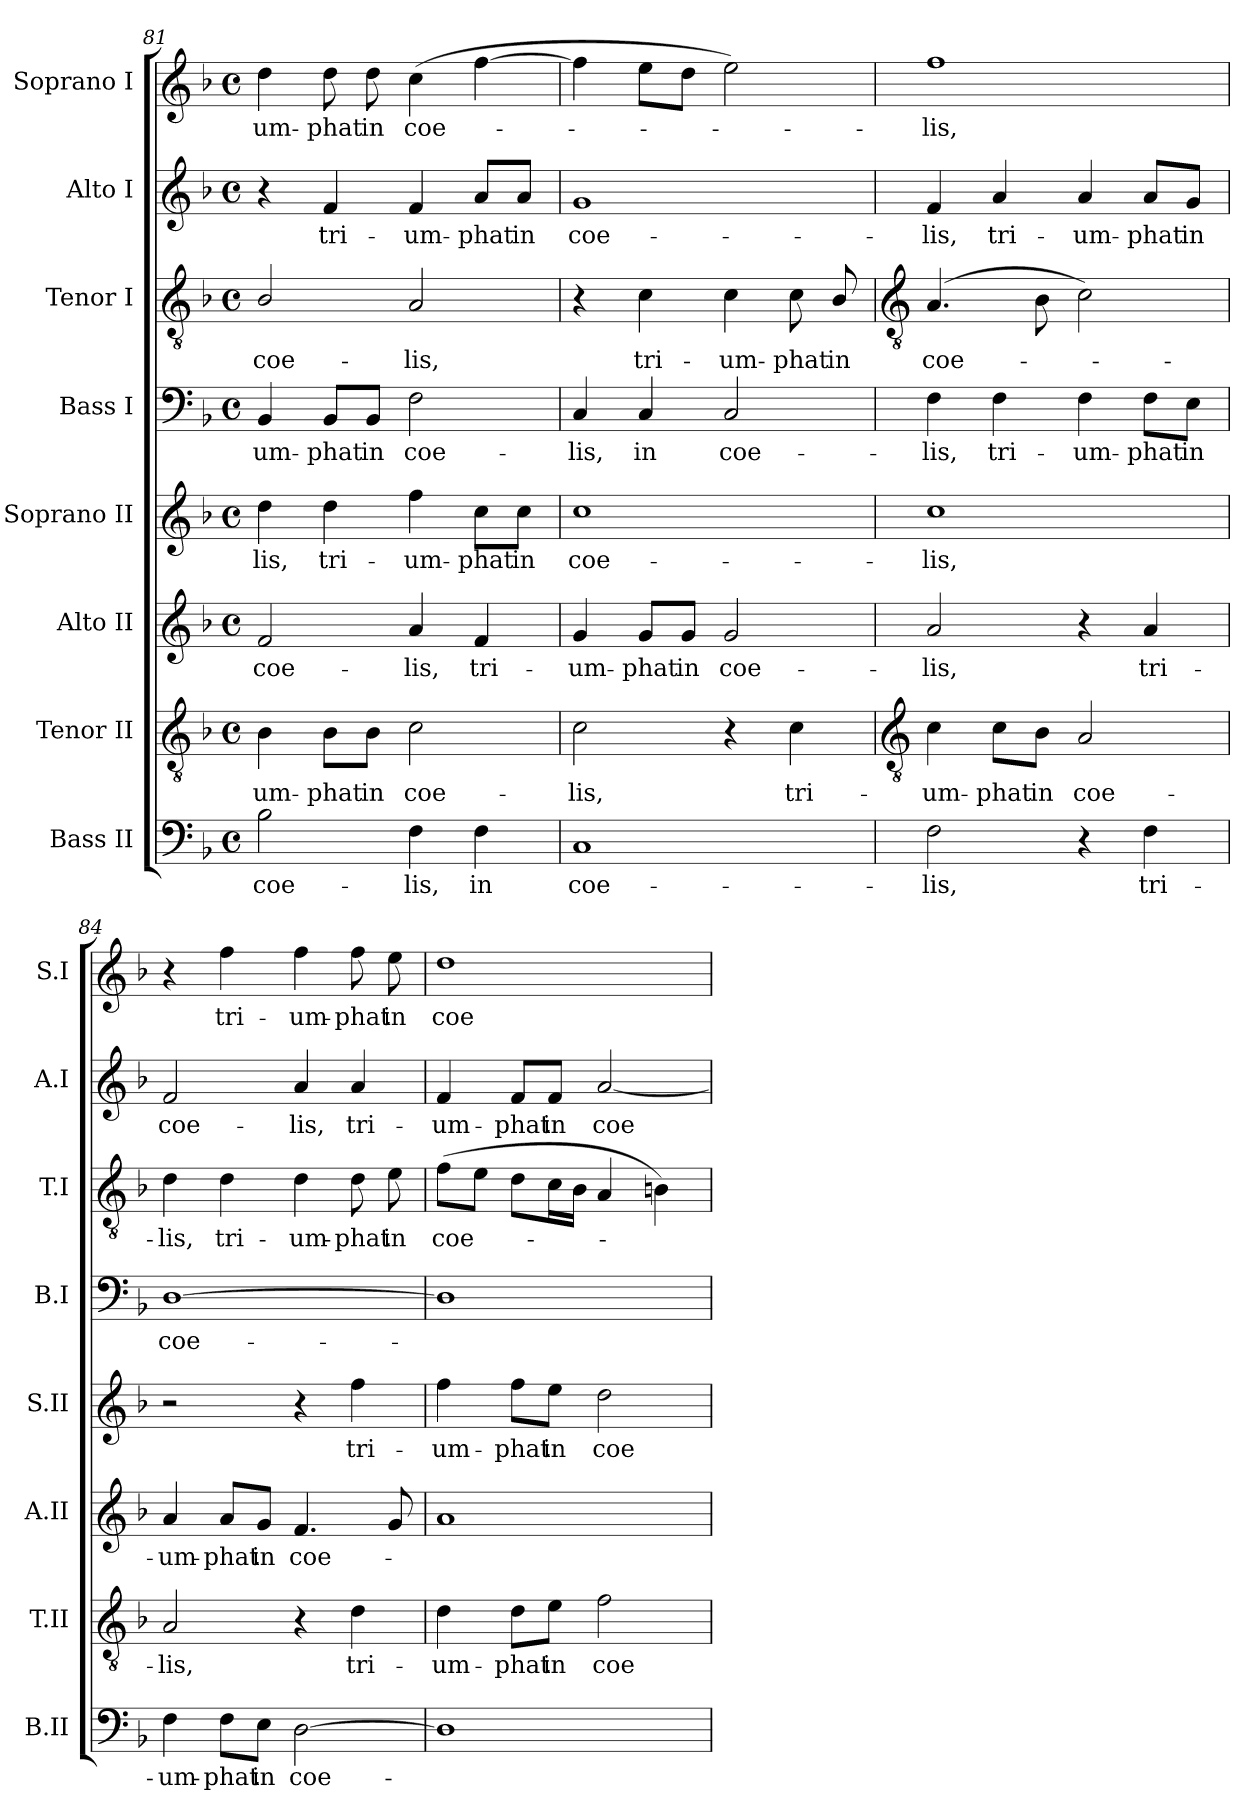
**kern	**text	**kern	**text	**kern	**text	**kern	**text	**kern	**text	**kern	**text	**kern	**text	**kern	**text
*part8	*part8	*part7	*part7	*part6	*part6	*part5	*part5	*part4	*part4	*part3	*part3	*part2	*part2	*part1	*part1
*staff8	*staff8	*staff7	*staff7	*staff6	*staff6	*staff5	*staff5	*staff4	*staff4	*staff3	*staff3	*staff2	*staff2	*staff1	*staff1
*I"Bass II	*	*I"Tenor II	*	*I"Alto II	*	*I"Soprano II	*	*I"Bass I	*	*I"Tenor I	*	*I"Alto I	*	*I"Soprano I	*
*I'B.II	*	*I'T.II	*	*I'A.II	*	*I'S.II	*	*I'B.I	*	*I'T.I	*	*I'A.I	*	*I'S.I	*
*clefF4	*	*clefGv2	*	*clefG2	*	*clefG2	*	*clefF4	*	*clefGv2	*	*clefG2	*	*clefG2	*
*k[b-]	*	*k[b-]	*	*k[b-]	*	*k[b-]	*	*k[b-]	*	*k[b-]	*	*k[b-]	*	*k[b-]	*
*F:	*	*F:	*	*F:	*	*F:	*	*F:	*	*F:	*	*F:	*	*F:	*
*M4/4	*	*M4/4	*	*M4/4	*	*M4/4	*	*M4/4	*	*M4/4	*	*M4/4	*	*M4/4	*
*met(c)	*	*met(c)	*	*met(c)	*	*met(c)	*	*met(c)	*	*met(c)	*	*met(c)	*	*met(c)	*
=81	=81	=81	=81	=81	=81	=81	=81	=81	=81	=81	=81	=81	=81	=81	=81
!	!LO:LY:b	!	!LO:LY:b	!	!LO:LY:b	!	!LO:LY:b	!	!LO:LY:b	!	!LO:LY:b	!	!	!	!LO:LY:b
2B-	coe-	4B-	-um-	2f	coe-	4dd	-lis,	4BB-	-um-	2B-/	coe-	4r	.	4dd	-um-
!	!	!	!LO:LY:b	!	!	!	!LO:LY:b	!	!LO:LY:b	!	!	!	!LO:LY:b	!	!LO:LY:b
.	.	8B-\L	-phat	.	.	4dd	tri-	8BB-/L	-phat	.	.	4f	tri-	8dd	-phat
!	!	!	!LO:LY:b	!	!	!	!	!	!LO:LY:b	!	!	!	!	!	!LO:LY:b
.	.	8B-\J	in	.	.	.	.	8BB-/J	in	.	.	.	.	8dd	in
!	!LO:LY:b	!	!LO:LY:b	!	!LO:LY:b	!	!LO:LY:b	!	!LO:LY:b	!	!LO:LY:b	!	!LO:LY:b	!	!LO:LY:b
4F	-lis,	2c	coe-	4a	-lis,	4ff	-um-	2F	coe-	2A	-lis,	4f	-um-	(>4cc	coe-
!	!LO:LY:b	!	!	!	!LO:LY:b	!	!LO:LY:b	!	!	!	!	!	!LO:LY:b	!	!
4F	in	.	.	4f	tri-	8cc\L	-phat	.	.	.	.	8a/L	-phat	[4ff	.
!	!	!	!	!	!	!	!LO:LY:b	!	!	!	!	!	!LO:LY:b	!	!
.	.	.	.	.	.	8cc\J	in	.	.	.	.	8a/J	in	.	.
=82	=82	=82	=82	=82	=82	=82	=82	=82	=82	=82	=82	=82	=82	=82	=82
!	!LO:LY:b	!	!LO:LY:b	!	!LO:LY:b	!	!LO:LY:b	!	!LO:LY:b	!	!	!	!LO:LY:b	!	!
1C	coe-	2c	-lis,	4g	-um-	1cc	coe-	4C	-lis,	4r	.	1g	coe-	4ff]	.
!	!	!	!	!	!LO:LY:b	!	!	!	!LO:LY:b	!	!LO:LY:b	!	!	!	!
.	.	.	.	8g/L	-phat	.	.	4C	in	4c	tri-	.	.	8eeL	.
!	!	!	!	!	!LO:LY:b	!	!	!	!	!	!	!	!	!	!
.	.	.	.	8g/J	in	.	.	.	.	.	.	.	.	8ddJ	.
!	!	!	!	!	!LO:LY:b	!	!	!	!LO:LY:b	!	!LO:LY:b	!	!	!	!
.	.	4r	.	2g	coe-	.	.	2C	coe-	4c	-um-	.	.	2ee)	.
!	!	!	!LO:LY:b	!	!	!	!	!	!	!	!LO:LY:b	!	!	!	!
.	.	4c	tri-	.	.	.	.	.	.	8c	-phat	.	.	.	.
!	!	!	!	!	!	!	!	!	!	!	!LO:LY:b	!	!	!	!
.	.	.	.	.	.	.	.	.	.	8B-/	in	.	.	.	.
!!LO:LB:g=z
=83	=83	=83	=83	=83	=83	=83	=83	=83	=83	=83	=83	=83	=83	=83	=83
*	*	*clefGv2	*	*	*	*	*	*	*	*clefGv2	*	*	*	*	*
!	!LO:LY:b	!	!LO:LY:b	!	!LO:LY:b	!	!LO:LY:b	!	!LO:LY:b	!	!LO:LY:b	!	!LO:LY:b	!	!LO:LY:b
2F	-lis,	4c	-um-	2a	-lis,	1cc	-lis,	4F	-lis,	(>4.A	coe-	4f	-lis,	1ff	lis,
!	!	!	!LO:LY:b	!	!	!	!	!	!LO:LY:b	!	!	!	!LO:LY:b	!	!
.	.	8c\L	-phat	.	.	.	.	4F	tri-	.	.	4a	tri-	.	.
!	!	!	!LO:LY:b	!	!	!	!	!	!	!	!	!	!	!	!
.	.	8B-\J	in	.	.	.	.	.	.	8B-	.	.	.	.	.
!	!	!	!LO:LY:b	!	!	!	!	!	!LO:LY:b	!	!	!	!LO:LY:b	!	!
4r	.	2A	coe-	4r	.	.	.	4F	-um-	2c)	.	4a	-um-	.	.
!	!LO:LY:b	!	!	!	!LO:LY:b	!	!	!	!LO:LY:b	!	!	!	!LO:LY:b	!	!
4F	tri-	.	.	4a	tri-	.	.	8F\L	-phat	.	.	8a/L	-phat	.	.
!	!	!	!	!	!	!	!	!	!LO:LY:b	!	!	!	!LO:LY:b	!	!
.	.	.	.	.	.	.	.	8E\J	in	.	.	8g/J	in	.	.
=84	=84	=84	=84	=84	=84	=84	=84	=84	=84	=84	=84	=84	=84	=84	=84
!	!LO:LY:b	!	!LO:LY:b	!	!LO:LY:b	!	!	!	!LO:LY:b	!	!LO:LY:b	!	!LO:LY:b	!	!
4F	-um-	2A	-lis,	4a	-um-	2r	.	[1D	coe-	4d	lis,	2f	coe-	4r	.
!	!LO:LY:b	!	!	!	!LO:LY:b	!	!	!	!	!	!LO:LY:b	!	!	!	!LO:LY:b
8F\L	-phat	.	.	8a/L	-phat	.	.	.	.	4d	tri-	.	.	4ff	tri-
!	!LO:LY:b	!	!	!	!LO:LY:b	!	!	!	!	!	!	!	!	!	!
8E\J	in	.	.	8g/J	in	.	.	.	.	.	.	.	.	.	.
!	!LO:LY:b	!	!	!	!LO:LY:b	!	!	!	!	!	!LO:LY:b	!	!LO:LY:b	!	!LO:LY:b
[2D	coe-	4r	.	4.f	coe-	4r	.	.	.	4d	-um-	4a	-lis,	4ff	-um-
!	!	!	!LO:LY:b	!	!	!	!LO:LY:b	!	!	!	!LO:LY:b	!	!LO:LY:b	!	!LO:LY:b
.	.	4d	tri-	.	.	4ff	tri-	.	.	8d	-phat	4a	tri-	8ff	-phat
!	!	!	!	!	!	!	!	!	!	!	!LO:LY:b	!	!	!	!LO:LY:b
.	.	.	.	8g	.	.	.	.	.	8e	in	.	.	8ee	in
=85	=85	=85	=85	=85	=85	=85	=85	=85	=85	=85	=85	=85	=85	=85	=85
!	!	!	!LO:LY:b	!	!	!	!LO:LY:b	!	!	!	!LO:LY:b	!	!LO:LY:b	!	!LO:LY:b
1D]	.	4d	-um-	1a	.	4ff	-um-	1D]	.	(>8fL	coe-	4f	-um-	1dd	coe-
.	.	.	.	.	.	.	.	.	.	8eJ	.	.	.	.	.
!	!	!	!LO:LY:b	!	!	!	!LO:LY:b	!	!	!	!	!	!LO:LY:b	!	!
.	.	8d\L	-phat	.	.	8ff\L	-phat	.	.	8dL	.	8f/L	-phat	.	.
!	!	!	!LO:LY:b	!	!	!	!LO:LY:b	!	!	!	!	!	!LO:LY:b	!	!
.	.	8e\J	in	.	.	8ee\J	in	.	.	16cL	.	8f/J	in	.	.
.	.	.	.	.	.	.	.	.	.	16B-JJ	.	.	.	.	.
!	!	!	!LO:LY:b	!	!	!	!LO:LY:b	!	!	!	!	!	!LO:LY:b	!	!
.	.	2f	coe-	.	.	2dd	coe-	.	.	4A	.	[2a	coe-	.	.
.	.	.	.	.	.	.	.	.	.	4Bn)	.	.	.	.	.
=	=	=	=	=	=	=	=	=	=	=	=	=	=	=	=
*-	*-	*-	*-	*-	*-	*-	*-	*-	*-	*-	*-	*-	*-	*-	*-
